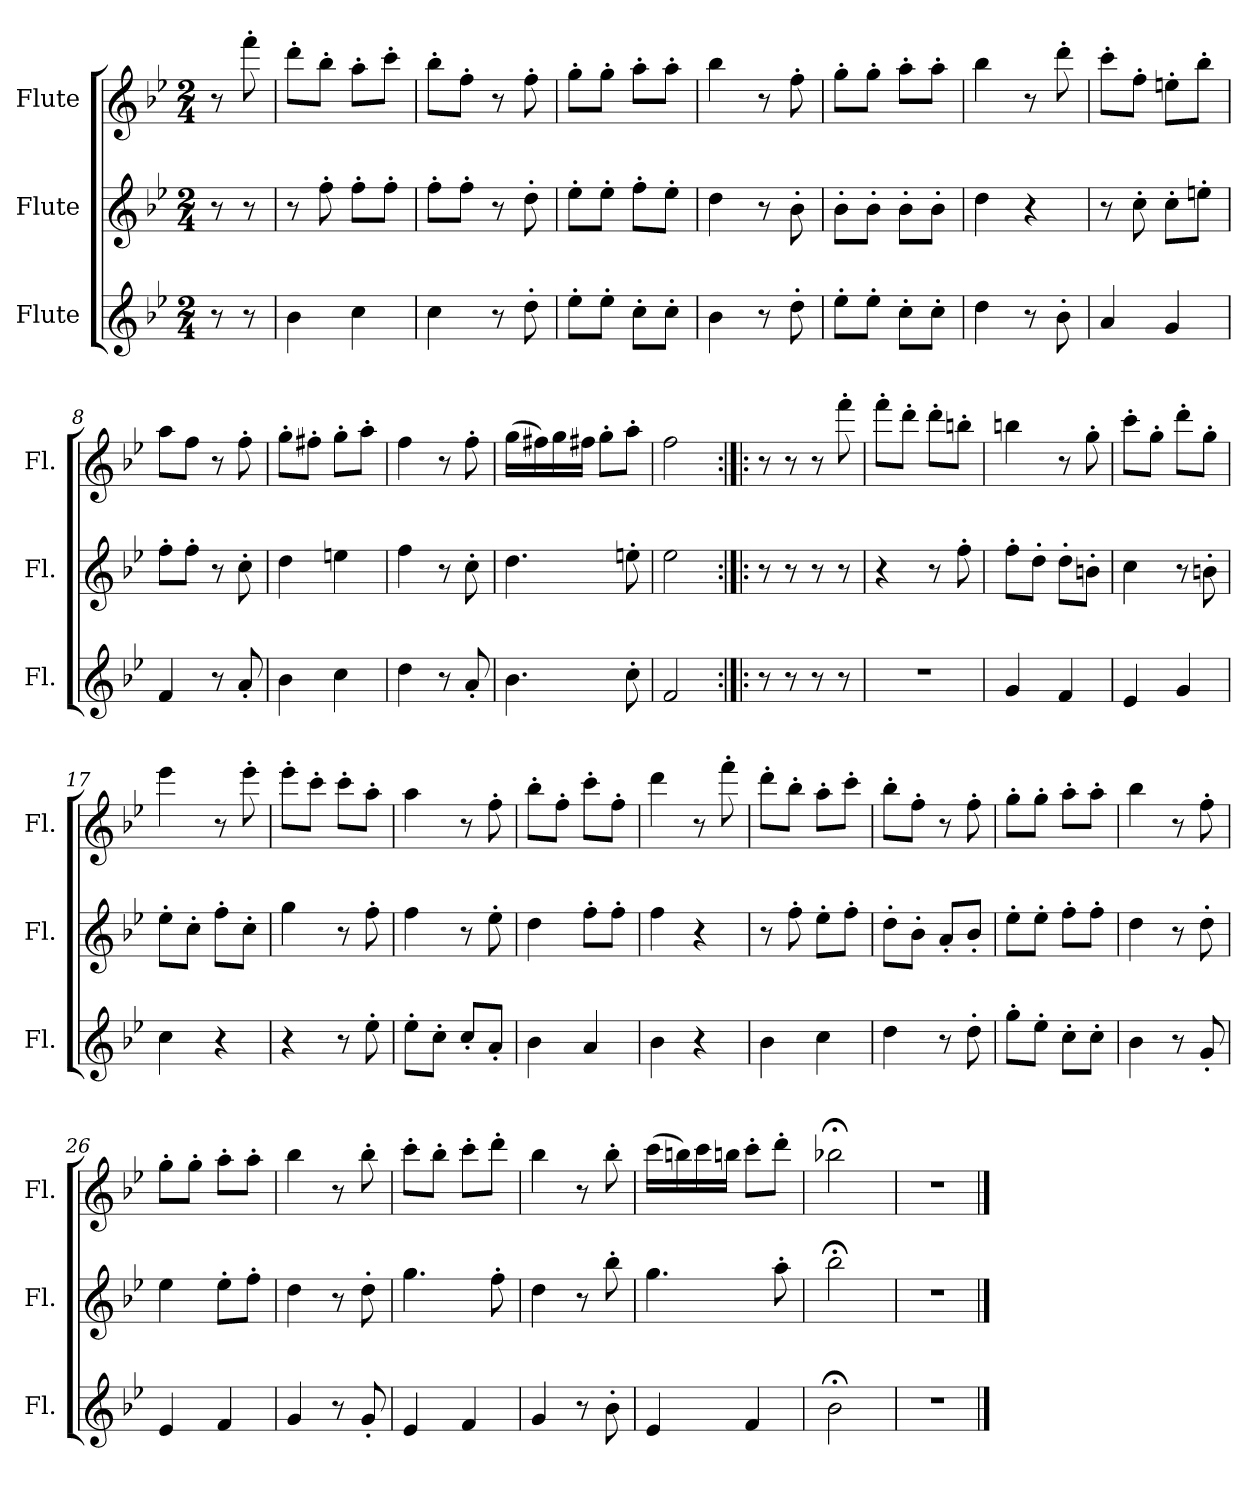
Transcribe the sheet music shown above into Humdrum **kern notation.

**kern	**kern	**kern
*part3	*part2	*part1
*staff3	*staff2	*staff1
*I"Flute	*I"Flute	*I"Flute
*I'Fl.	*I'Fl.	*I'Fl.
*clefG2	*clefG2	*clefG2
*k[b-e-]	*k[b-e-]	*k[b-e-]
*B-:	*B-:	*B-:
*M2/4	*M2/4	*M2/4
=	=	=
8r	8r	8r
8r	8r	8fff'\
=1	=1	=1
4b-\	8r	8ddd'\L
.	8ff'\	8bb-'\J
4cc\	8ff'\L	8aa'\L
.	8ff'\J	8ccc'\J
=2	=2	=2
4cc\	8ff'\L	8bb-'\L
.	8ff'\J	8ff'\J
8r	8r	8r
8dd'\	8dd'\	8ff'\
=3	=3	=3
8ee-'\L	8ee-'\L	8gg'\L
8ee-'\J	8ee-'\J	8gg'\J
8cc'\L	8ff'\L	8aa'\L
8cc'\J	8ee-'\J	8aa'\J
=4	=4	=4
4b-\	4dd\	4bb-\
8r	8r	8r
8dd'\	8b-'\	8ff'\
=5	=5	=5
8ee-'\L	8b-'\L	8gg'\L
8ee-'\J	8b-'\J	8gg'\J
8cc'\L	8b-'\L	8aa'\L
8cc'\J	8b-'\J	8aa'\J
=6	=6	=6
4dd\	4dd\	4bb-\
8r	4r	8r
8b-'\	.	8ddd'\
=7	=7	=7
4a/	8r	8ccc'\L
.	8cc'\	8ff'\J
4g/	8cc'\L	8een'\L
.	8een'\J	8bb-'\J
=8	=8	=8
4f/	8ff'\L	8aa\L
.	8ff'\J	8ff\J
8r	8r	8r
8a'/	8cc'\	8ff'\
!!LO:LB:g=z
=9	=9	=9
4b-\	4dd\	8gg'\L
.	.	8ff#X'\J
4cc\	4een\	8gg'\L
.	.	8aa'\J
=10	=10	=10
4dd\	4ff\	4ff\
8r	8r	8r
8a'/	8cc'\	8ff'\
=11	=11	=11
4.b-\	4.dd\	(16gg\LL
.	.	16ff#X\)
.	.	16gg\
.	.	16ff#X\JJ
.	.	8gg'\L
8cc'\	8een'\	8aa'\J
=12	=12	=12
2f/	2ee-\	2ff\
=13:|!|:	=13:|!|:	=13:|!|:
8r	8r	8r
8r	8r	8r
8r	8r	8r
8r	8r	8fff'\
=14	=14	=14
2r	4r	8fff'\L
.	.	8ddd'\J
.	8r	8ddd'\L
.	8ff'\	8bbn'\J
=15	=15	=15
4g/	8ff'\L	4bbn\
.	8dd'\J	.
4f/	8dd'\L	8r
.	8bn'\J	8gg'\
=16	=16	=16
4e-/	4cc\	8ccc'\L
.	.	8gg'\J
4g/	8r	8ddd'\L
.	8bn'\	8gg'\J
!!LO:LB:g=z
=17	=17	=17
4cc\	8ee-'\L	4eee-\
.	8cc'\J	.
4r	8ff'\L	8r
.	8cc'\J	8eee-'\
=18	=18	=18
4r	4gg\	8eee-'\L
.	.	8ccc'\J
8r	8r	8ccc'\L
8ee-'\	8ff'\	8aa'\J
=19	=19	=19
8ee-'\L	4ff\	4aa\
8cc'\J	.	.
8cc'/L	8r	8r
8a'/J	8ee-'\	8ff'\
=20	=20	=20
4b-\	4dd\	8bb-'\L
.	.	8ff'\J
4a/	8ff'\L	8ccc'\L
.	8ff'\J	8ff'\J
=21	=21	=21
4b-\	4ff\	4ddd\
4r	4r	8r
.	.	8fff'\
=22	=22	=22
4b-\	8r	8ddd'\L
.	8ff'\	8bb-'\J
4cc\	8ee-'\L	8aa'\L
.	8ff'\J	8ccc'\J
=23	=23	=23
4dd\	8dd'\L	8bb-'\L
.	8b-'\J	8ff'\J
8r	8a'/L	8r
8dd'\	8b-'/J	8ff'\
=24	=24	=24
8gg'\L	8ee-'\L	8gg'\L
8ee-'\J	8ee-'\J	8gg'\J
8cc'\L	8ff'\L	8aa'\L
8cc'\J	8ff'\J	8aa'\J
=25	=25	=25
4b-\	4dd\	4bb-\
8r	8r	8r
8g'/	8dd'\	8ff'\
!!LO:PB:g=z
=26	=26	=26
4e-/	4ee-\	8gg'\L
.	.	8gg'\J
4f/	8ee-'\L	8aa'\L
.	8ff'\J	8aa'\J
=27	=27	=27
4g/	4dd\	4bb-\
8r	8r	8r
8g'/	8dd'\	8bb-'\
=28	=28	=28
4e-/	4.gg\	8ccc'\L
.	.	8bb-'\J
4f/	.	8ccc'\L
.	8ff'\	8ddd'\J
=29	=29	=29
4g/	4dd\	4bb-\
8r	8r	8r
8b-'\	8bb-'\	8bb-'\
=30	=30	=30
4e-/	4.gg\	(16ccc\LL
.	.	16bbn\)
.	.	16ccc\
.	.	16bbn\JJ
4f/	.	8ccc'\L
.	8aa'\	8ddd'\J
=31	=31	=31
2b-;<\	2bb-;<\	2bb-X;<\
=32	=32	=32
2r	2r	2r
==	==	==
*-	*-	*-
